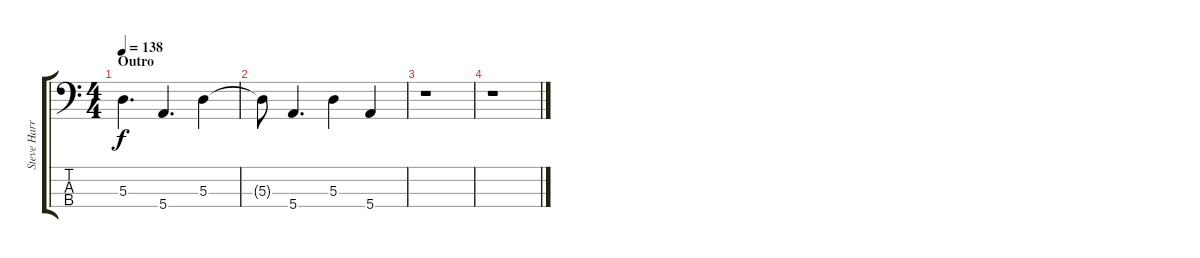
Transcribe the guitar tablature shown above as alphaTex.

\track ("Steve Harris" "Steve Harr") {instrument electricbassfinger}
\staff {score tabs}
\tuning (G2 D2 A1 E1) {hide}
\ts (4 4)
\section ("" "Outro")
\tempo 138
\clef f4
\ks c
5.3.4{d dy f} 5.4.4{d} 5.3.4 |
5.3{t}.8 5.4.4{d} 5.3.4 5.4.4 |
r.1 |
r.1
